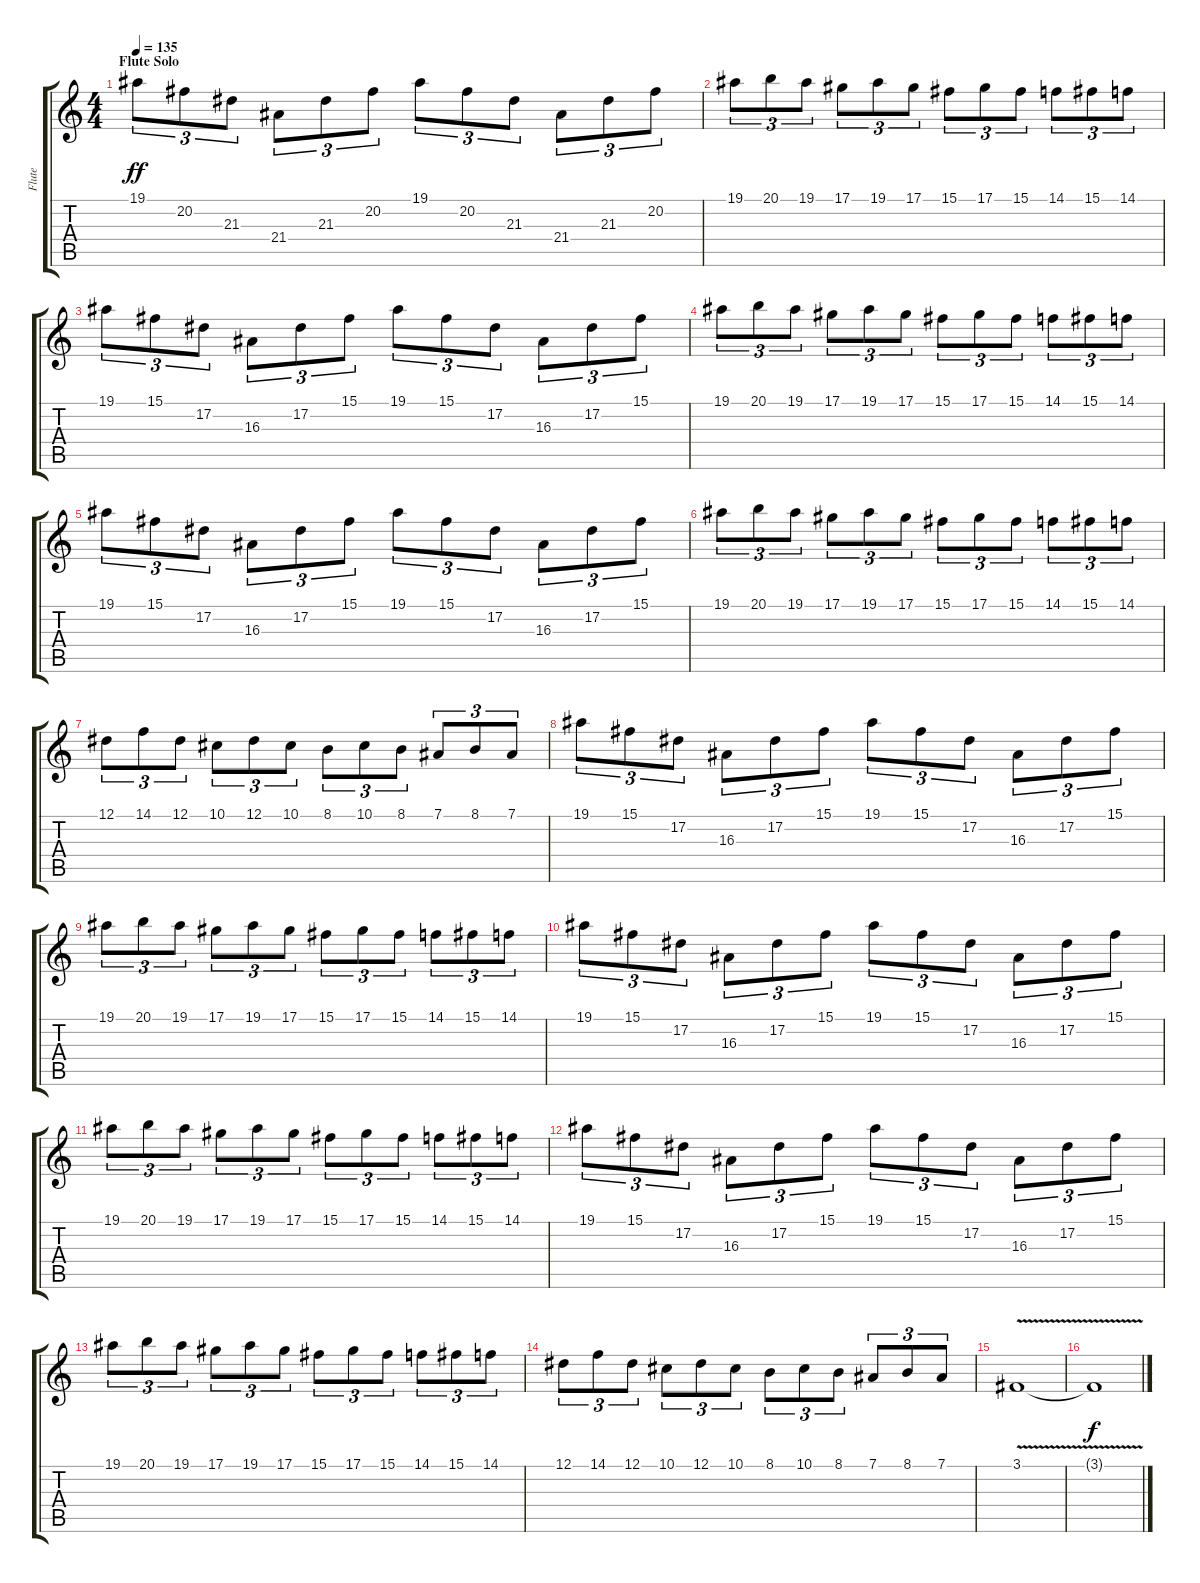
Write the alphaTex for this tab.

\track ("Flute" "Flute") {instrument flute}
\staff {score tabs}
\tuning (Eb4 Bb3 Gb3 Db3 Ab2 Eb2) {hide}
\ts (4 4)
\section ("" "Flute Solo")
\tempo 135
\clef g2
\ks c
19.1.8{tu (3 2) dy ff} 20.2.8{tu (3 2)} 21.3.8{tu (3 2)} 21.4.8{tu (3 2)} 21.3.8{tu (3 2)} 20.2.8{tu (3 2)} 19.1.8{tu (3 2)} 20.2.8{tu (3 2)} 21.3.8{tu (3 2)} 21.4.8{tu (3 2)} 21.3.8{tu (3 2)} 20.2.8{tu (3 2)} |
19.1.8{tu (3 2)} 20.1.8{tu (3 2)} 19.1.8{tu (3 2)} 17.1.8{tu (3 2)} 19.1.8{tu (3 2)} 17.1.8{tu (3 2)} 15.1.8{tu (3 2)} 17.1.8{tu (3 2)} 15.1.8{tu (3 2)} 14.1.8{tu (3 2)} 15.1.8{tu (3 2)} 14.1.8{tu (3 2)} |
19.1.8{tu (3 2)} 15.1.8{tu (3 2)} 17.2.8{tu (3 2)} 16.3.8{tu (3 2)} 17.2.8{tu (3 2)} 15.1.8{tu (3 2)} 19.1.8{tu (3 2)} 15.1.8{tu (3 2)} 17.2.8{tu (3 2)} 16.3.8{tu (3 2)} 17.2.8{tu (3 2)} 15.1.8{tu (3 2)} |
19.1.8{tu (3 2)} 20.1.8{tu (3 2)} 19.1.8{tu (3 2)} 17.1.8{tu (3 2)} 19.1.8{tu (3 2)} 17.1.8{tu (3 2)} 15.1.8{tu (3 2)} 17.1.8{tu (3 2)} 15.1.8{tu (3 2)} 14.1.8{tu (3 2)} 15.1.8{tu (3 2)} 14.1.8{tu (3 2)} |
19.1.8{tu (3 2)} 15.1.8{tu (3 2)} 17.2.8{tu (3 2)} 16.3.8{tu (3 2)} 17.2.8{tu (3 2)} 15.1.8{tu (3 2)} 19.1.8{tu (3 2)} 15.1.8{tu (3 2)} 17.2.8{tu (3 2)} 16.3.8{tu (3 2)} 17.2.8{tu (3 2)} 15.1.8{tu (3 2)} |
19.1.8{tu (3 2)} 20.1.8{tu (3 2)} 19.1.8{tu (3 2)} 17.1.8{tu (3 2)} 19.1.8{tu (3 2)} 17.1.8{tu (3 2)} 15.1.8{tu (3 2)} 17.1.8{tu (3 2)} 15.1.8{tu (3 2)} 14.1.8{tu (3 2)} 15.1.8{tu (3 2)} 14.1.8{tu (3 2)} |
12.1.8{tu (3 2)} 14.1.8{tu (3 2)} 12.1.8{tu (3 2)} 10.1.8{tu (3 2)} 12.1.8{tu (3 2)} 10.1.8{tu (3 2)} 8.1.8{tu (3 2)} 10.1.8{tu (3 2)} 8.1.8{tu (3 2)} 7.1.8{tu (3 2)} 8.1.8{tu (3 2)} 7.1.8{tu (3 2)} |
19.1.8{tu (3 2)} 15.1.8{tu (3 2)} 17.2.8{tu (3 2)} 16.3.8{tu (3 2)} 17.2.8{tu (3 2)} 15.1.8{tu (3 2)} 19.1.8{tu (3 2)} 15.1.8{tu (3 2)} 17.2.8{tu (3 2)} 16.3.8{tu (3 2)} 17.2.8{tu (3 2)} 15.1.8{tu (3 2)} |
19.1.8{tu (3 2)} 20.1.8{tu (3 2)} 19.1.8{tu (3 2)} 17.1.8{tu (3 2)} 19.1.8{tu (3 2)} 17.1.8{tu (3 2)} 15.1.8{tu (3 2)} 17.1.8{tu (3 2)} 15.1.8{tu (3 2)} 14.1.8{tu (3 2)} 15.1.8{tu (3 2)} 14.1.8{tu (3 2)} |
19.1.8{tu (3 2)} 15.1.8{tu (3 2)} 17.2.8{tu (3 2)} 16.3.8{tu (3 2)} 17.2.8{tu (3 2)} 15.1.8{tu (3 2)} 19.1.8{tu (3 2)} 15.1.8{tu (3 2)} 17.2.8{tu (3 2)} 16.3.8{tu (3 2)} 17.2.8{tu (3 2)} 15.1.8{tu (3 2)} |
19.1.8{tu (3 2)} 20.1.8{tu (3 2)} 19.1.8{tu (3 2)} 17.1.8{tu (3 2)} 19.1.8{tu (3 2)} 17.1.8{tu (3 2)} 15.1.8{tu (3 2)} 17.1.8{tu (3 2)} 15.1.8{tu (3 2)} 14.1.8{tu (3 2)} 15.1.8{tu (3 2)} 14.1.8{tu (3 2)} |
19.1.8{tu (3 2)} 15.1.8{tu (3 2)} 17.2.8{tu (3 2)} 16.3.8{tu (3 2)} 17.2.8{tu (3 2)} 15.1.8{tu (3 2)} 19.1.8{tu (3 2)} 15.1.8{tu (3 2)} 17.2.8{tu (3 2)} 16.3.8{tu (3 2)} 17.2.8{tu (3 2)} 15.1.8{tu (3 2)} |
19.1.8{tu (3 2)} 20.1.8{tu (3 2)} 19.1.8{tu (3 2)} 17.1.8{tu (3 2)} 19.1.8{tu (3 2)} 17.1.8{tu (3 2)} 15.1.8{tu (3 2)} 17.1.8{tu (3 2)} 15.1.8{tu (3 2)} 14.1.8{tu (3 2)} 15.1.8{tu (3 2)} 14.1.8{tu (3 2)} |
12.1.8{tu (3 2)} 14.1.8{tu (3 2)} 12.1.8{tu (3 2)} 10.1.8{tu (3 2)} 12.1.8{tu (3 2)} 10.1.8{tu (3 2)} 8.1.8{tu (3 2)} 10.1.8{tu (3 2)} 8.1.8{tu (3 2)} 7.1.8{tu (3 2)} 8.1.8{tu (3 2)} 7.1.8{tu (3 2)} |
3.1{v}.1 |
3.1{t}.1{dy f}
